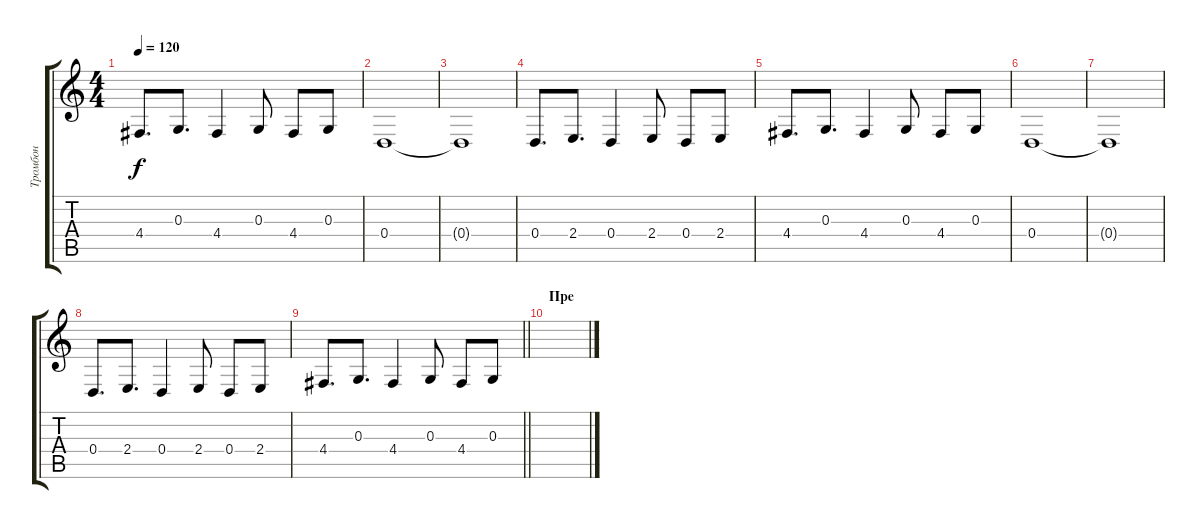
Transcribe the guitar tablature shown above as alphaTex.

\track ("Тромбон" "Тромбон") {instrument trombone}
\staff {score tabs}
\tuning (E4 B3 G3 D3 A2 E2) {hide}
\ts (4 4)
\tempo 120
\clef g2
\ks c
4.4.8{d dy f} 0.3.8{d} 4.4.4 0.3.8 4.4.8 0.3.8 |
0.4.1{volume 5} |
0.4{t}.1 |
0.4.8{d volume 16} 2.4.8{d} 0.4.4 2.4.8 0.4.8 2.4.8 |
4.4.8{d} 0.3.8{d} 4.4.4 0.3.8 4.4.8 0.3.8 |
0.4.1{volume 5} |
0.4{t}.1 |
0.4.8{d volume 16} 2.4.8{d} 0.4.4 2.4.8 0.4.8 2.4.8 |
\barLineRight lightlight
4.4.8{d} 0.3.8{d} 4.4.4 0.3.8 4.4.8 0.3.8 |
\section ("" "Пре")
